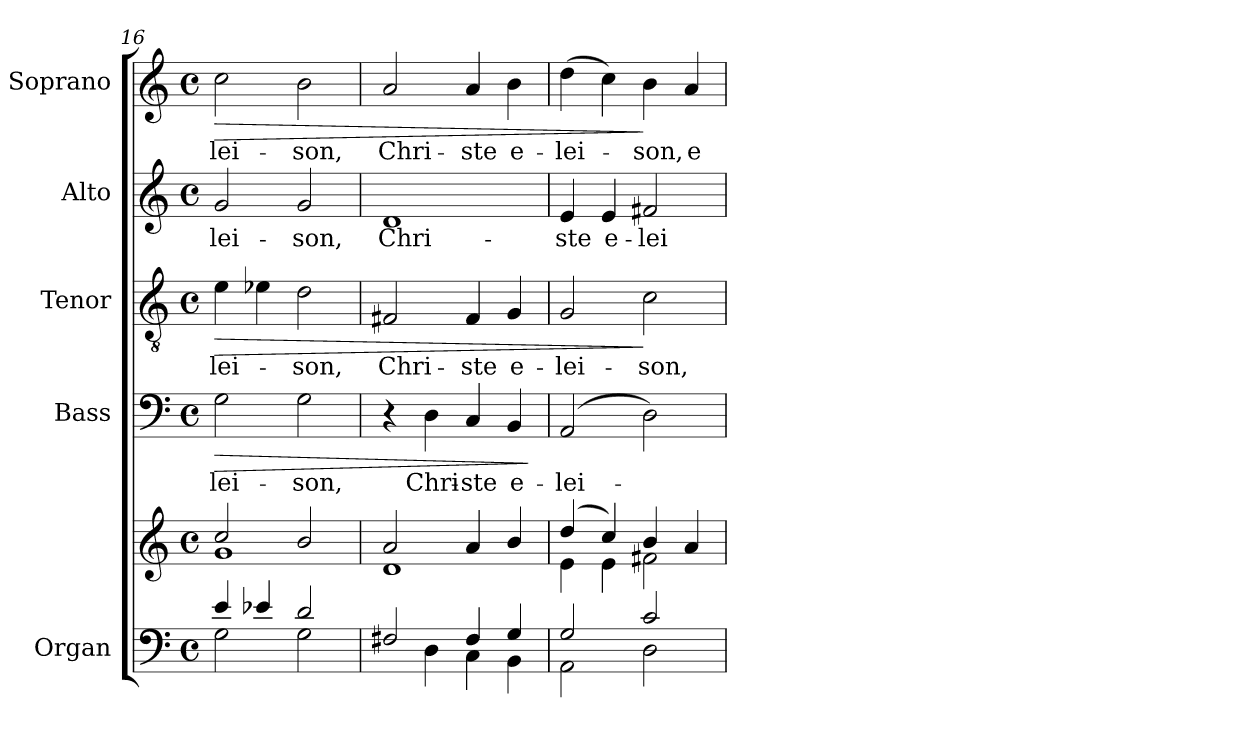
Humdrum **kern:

**kern	**kern	**kern	**text	**dynam	**kern	**text	**dynam	**kern	**text	**kern	**text	**dynam
*part5	*part5	*part4	*part4	*part4	*part3	*part3	*part3	*part2	*part2	*part1	*part1	*part1
*staff6	*staff5	*staff4	*staff4	*staff4	*staff3	*staff3	*staff3	*staff2	*staff2	*staff1	*staff1	*staff1
*I"Organ	*	*I"Bass	*	*	*I"Tenor	*	*	*I"Alto	*	*I"Soprano	*	*
*I'Org.	*	*I'B.	*	*	*I'T.	*	*	*I'A.	*	*I'S.	*	*
*clefF4	*clefG2	*clefF4	*	*	*clefGv2	*	*	*clefG2	*	*clefG2	*	*
*k[]	*k[]	*k[]	*	*	*k[]	*	*	*k[]	*	*k[]	*	*
*M4/4	*M4/4	*M4/4	*	*	*M4/4	*	*	*M4/4	*	*M4/4	*	*
*met(c)	*met(c)	*met(c)	*	*	*met(c)	*	*	*met(c)	*	*met(c)	*	*
=16	=16	=16	=16	=16	=16	=16	=16	=16	=16	=16	=16	=16
*^	*^	*	*	*	*	*	*	*	*	*	*	*
!	!	!	!	!	!LO:LY:b	!LO:HP:b	!	!LO:LY:b	!LO:HP:b	!	!LO:LY:b	!	!LO:LY:b	!LO:HP:b
4e/	2G\	2cc/	1g	2G\	-lei-	>	4e\	-lei-	>	2g/	-lei-	2cc\	-lei-	>
4e-X/	.	.	.	.	.	.	4e-X\	.	.	.	.	.	.	.
!	!	!	!	!	!LO:LY:b	!	!	!LO:LY:b	!	!	!LO:LY:b	!	!LO:LY:b	!
2d/	2G\	2b/	.	2G\	-son,	.	2d\	-son,	.	2g/	-son,	2b\	-son,	.
!!LO:LB:g=z
=17	=17	=17	=17	=17	=17	=17	=17	=17	=17	=17	=17	=17	=17	=17
!	!	!	!	!	!	!	!	!LO:LY:b	!	!	!LO:LY:b	!	!LO:LY:b	!
2F#X/	4ryy	2a/	1d	4r	.	.	2F#X/	Chri-	.	1d	Chri-	2a/	Chri-	.
!	!	!	!	!	!LO:LY:b	!	!	!	!	!	!	!	!	!
.	4D\	.	.	4D\	Chri-	.	.	.	.	.	.	.	.	.
!	!	!	!	!	!LO:LY:b	!	!	!LO:LY:b	!	!	!	!	!LO:LY:b	!
4F#/	4C\	4a/	.	4C/	-ste	.	4F#/	-ste	.	.	.	4a/	-ste	.
!	!	!	!	!	!LO:LY:b	!	!	!LO:LY:b	!	!	!	!	!LO:LY:b	!
4G/	4BB\	4b/	.	4BB/	e-	.	4G/	e-	.	.	.	4b\	e-	.
*v	*v	*	*	*	*	*	*	*	*	*	*	*	*	*
*	*v	*v	*	*	*	*	*	*	*	*	*	*	*
.	.	.	.	]	.	.	.	.	.	.	.	.
=18	=18	=18	=18	=18	=18	=18	=18	=18	=18	=18	=18	=18
*^	*^	*	*	*	*	*	*	*	*	*	*	*
!	!	!	!	!	!LO:LY:b	!	!	!LO:LY:b	!	!	!LO:LY:b	!	!LO:LY:b	!
2G/	2AA\	(>4dd/	4e\	(>2AA/	-lei-	.	2G/	-lei-	.	4e/	-ste	(>4dd\	-lei-	.
!	!	!	!	!	!	!	!	!	!	!	!LO:LY:b	!	!	!
.	.	4cc/)	4e\	.	.	.	.	.	.	4e/	e-	4cc\)	.	.
!	!	!	!	!	!	!	!	!LO:LY:b	!	!	!LO:LY:b	!	!LO:LY:b	!
2c/	2D\	4b/	2f#X\	2D\)	.	.	2c\	-son,	]	2f#X/	-lei-	4b\	-son,	]
!	!	!	!	!	!	!	!	!	!	!	!	!	!LO:LY:b	!
.	.	4a/	.	.	.	.	.	.	.	.	.	4a/	e-	.
*v	*v	*	*	*	*	*	*	*	*	*	*	*	*	*
*	*v	*v	*	*	*	*	*	*	*	*	*	*	*
=	=	=	=	=	=	=	=	=	=	=	=	=
*-	*-	*-	*-	*-	*-	*-	*-	*-	*-	*-	*-	*-
